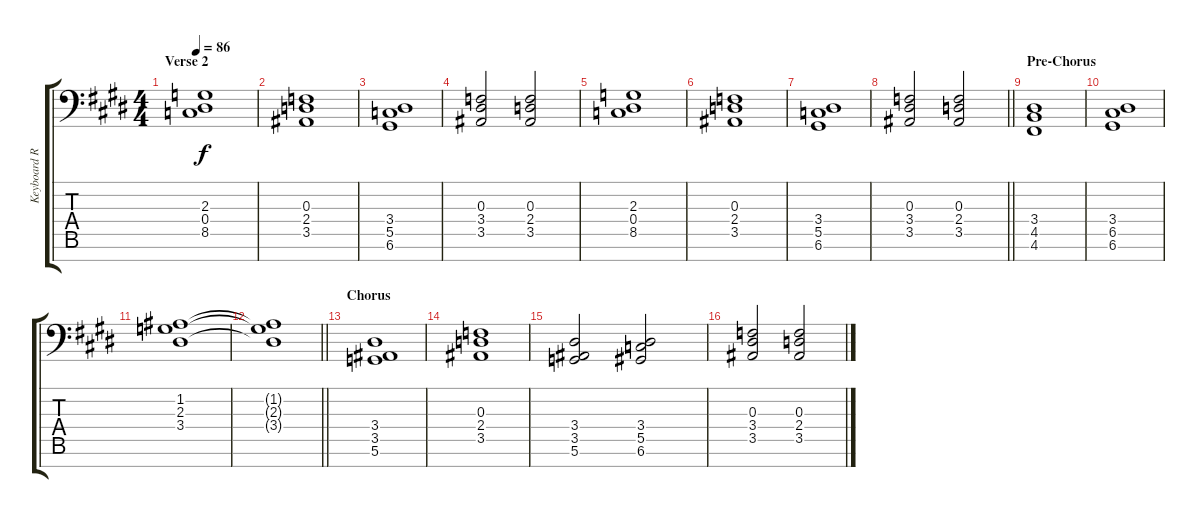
\track ("Keyboard RH" "Keyboard R") {instrument synthstrings1}
\staff {score tabs}
\tuning (D4 A3 F3 C3 G2 D2 Bb1) {hide}
\ts (4 4)
\section ("" "Verse 2")
\tempo 86
\clef f4
\ks e
(2.3 0.4 8.5).1{dy f} |
(0.3 2.4 3.5).1 |
(3.4 5.5 6.6).1 |
(0.3 3.4 3.5).2 (0.3 2.4 3.5).2 |
(2.3 0.4 8.5).1 |
(0.3 2.4 3.5).1 |
(3.4 5.5 6.6).1 |
\barLineRight lightlight
(0.3 3.4 3.5).2 (0.3 2.4 3.5).2 |
\section ("" "Pre-Chorus")
(3.4 4.5 4.6).1 |
(3.4 6.5 6.6).1 |
(1.2 2.3 3.4).1 |
\barLineRight lightlight
(1.2{t} 2.3{t} 3.4{t}).1 |
\section ("" "Chorus")
(3.4 3.5 5.6).1 |
(0.3 2.4 3.5).1 |
(3.4 3.5 5.6).2 (3.4 5.5 6.6).2 |
(0.3 3.4 3.5).2 (0.3 2.4 3.5).2
